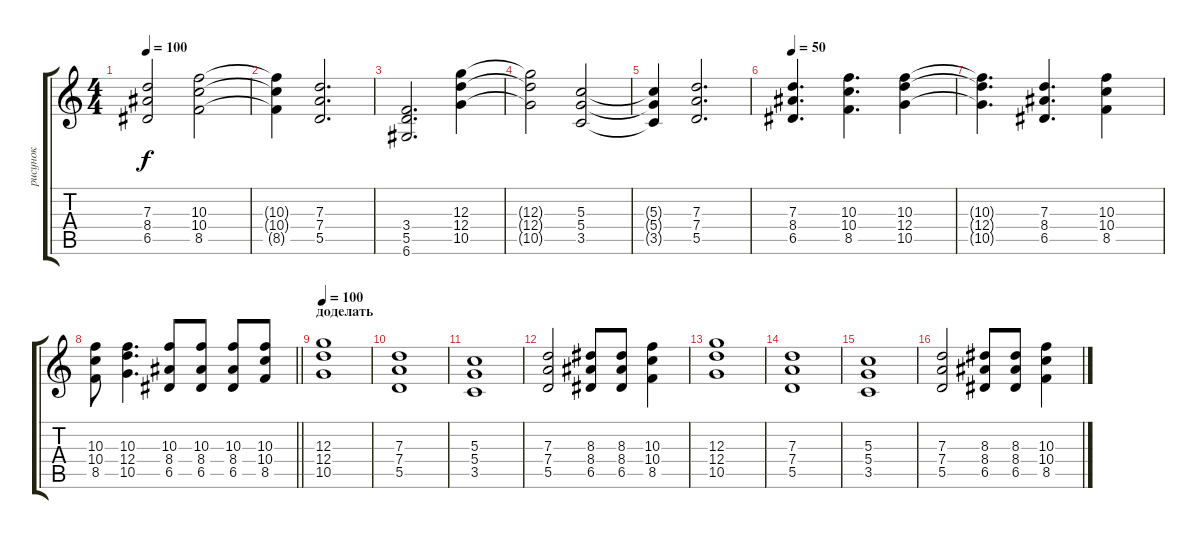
\track ("рисунок" "рисунок") {instrument acousticguitarsteel}
\staff {score tabs}
\tuning (E4 B3 G3 D3 A2 D2) {hide}
\ts (4 4)
\tempo 100
\clef g2
\ks c
(7.3{t} 8.4{t} 6.5{t}).2{dy f} (10.3 10.4 8.5).2 |
(10.3{t} 10.4{t} 8.5{t}).4 (7.3 7.4 5.5).2{d} |
(3.4 5.5 6.6).2{d} (12.3 12.4 10.5).4 |
(12.3{t} 12.4{t} 10.5{t}).2 (5.3 5.4 3.5).2 |
(5.3{t} 5.4{t} 3.5{t}).4 (7.3 7.4 5.5).2{d} |
\tempo 50
(7.3 8.4 6.5).4{d} (10.3 10.4 8.5).4{d} (10.3 12.4 10.5).4 |
(10.3{t} 12.4{t} 10.5{t}).4{d} (7.3 8.4 6.5).4{d} (10.3 10.4 8.5).4 |
\barLineRight lightlight
(10.3 10.4 8.5).8 (10.3 12.4 10.5).4{d} (10.3 8.4 6.5).8 (10.3 8.4 6.5).8 (10.3 8.4 6.5).8 (10.3 10.4 8.5).8 |
\section ("" "доделать")
\tempo 100
(12.3 12.4 10.5).1 |
(7.3 7.4 5.5).1 |
(5.3 5.4 3.5).1 |
(7.3 7.4 5.5).2 (8.3 8.4 6.5).8 (8.3 8.4 6.5).8 (10.3 10.4 8.5).4 |
(12.3 12.4 10.5).1 |
(7.3 7.4 5.5).1 |
(5.3 5.4 3.5).1 |
(7.3 7.4 5.5).2 (8.3 8.4 6.5).8 (8.3 8.4 6.5).8 (10.3 10.4 8.5).4
